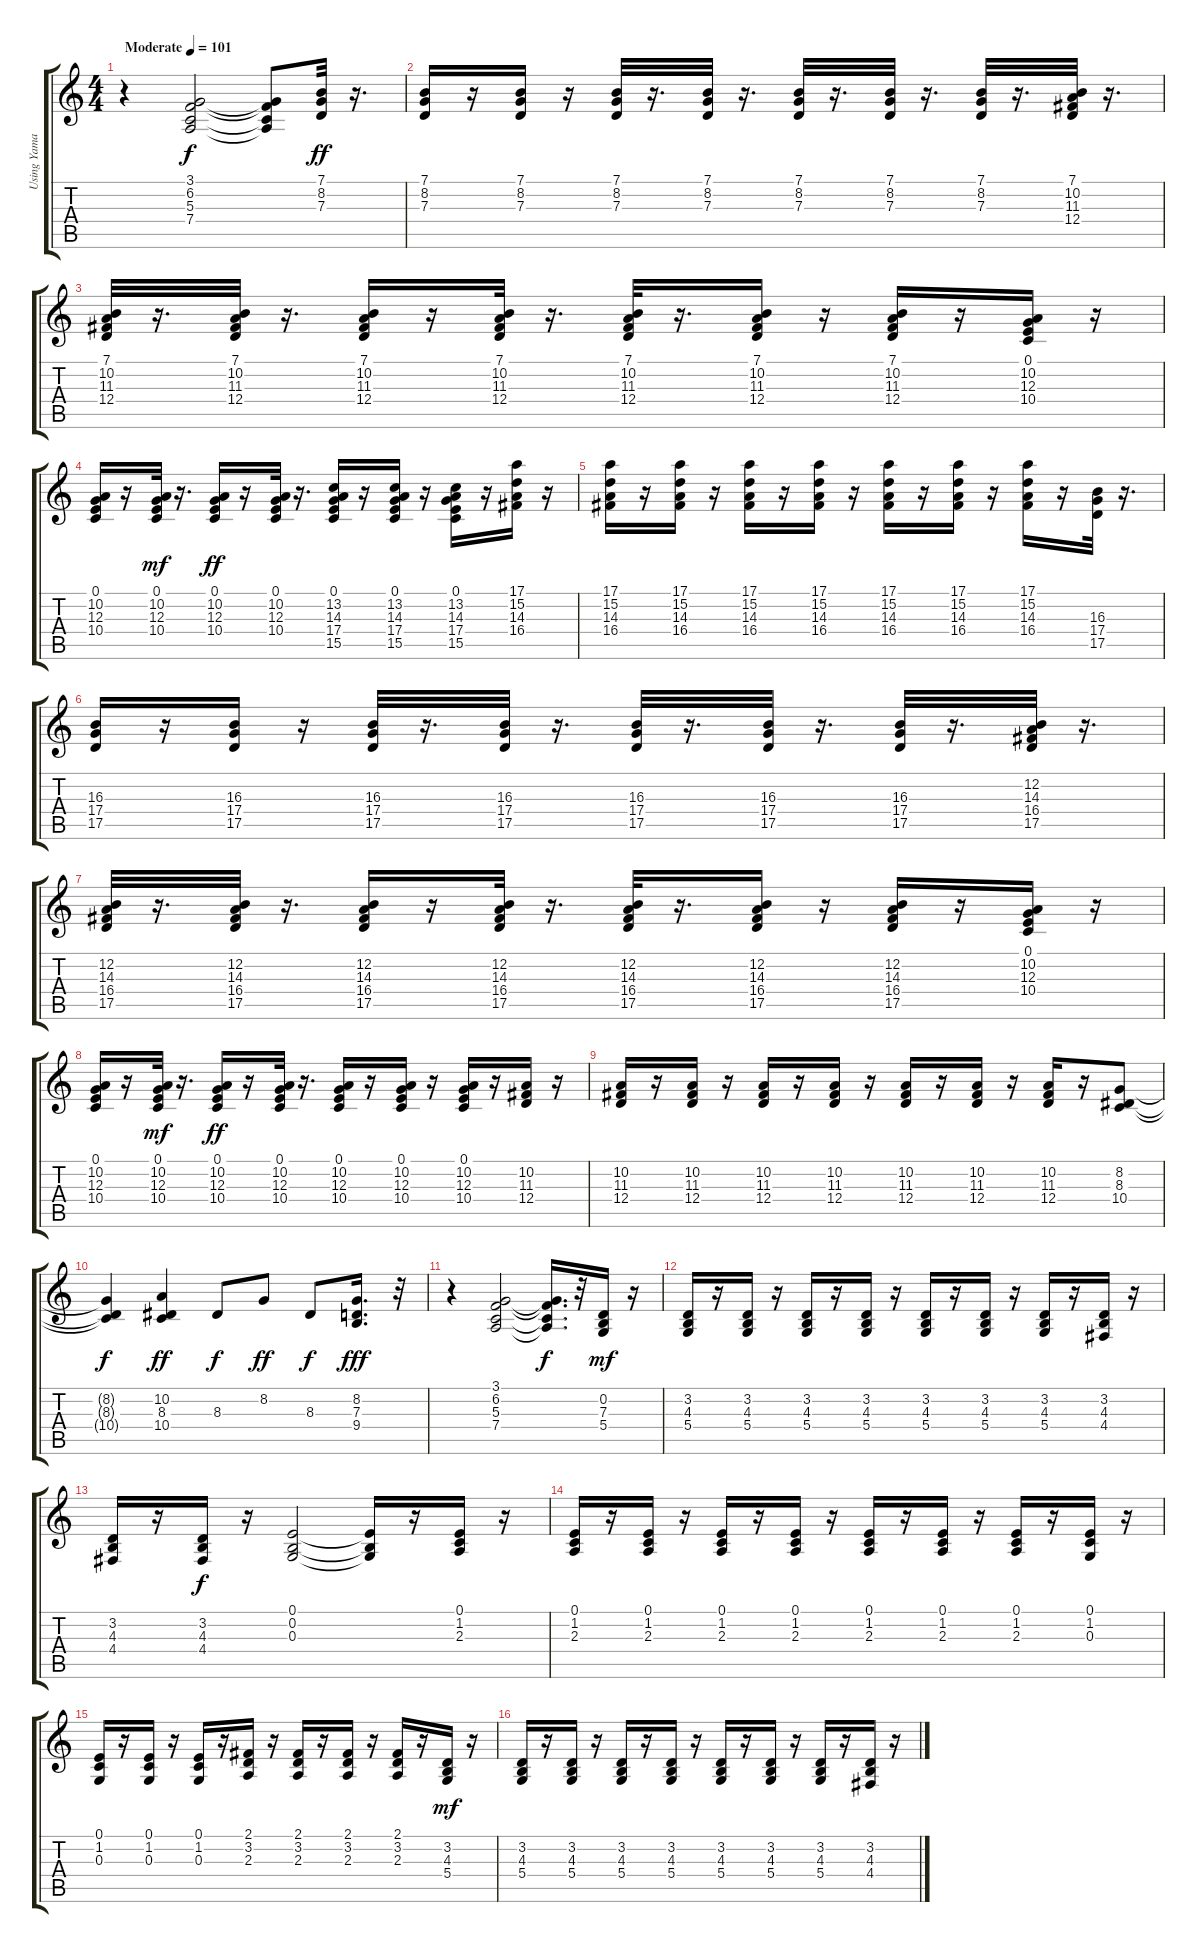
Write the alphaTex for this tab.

\track ("Using Yamaha PSR S710" "Using Yama") {instrument electricgrandpiano}
\staff {score tabs}
\tuning (E4 B3 G3 D3 A2 E2) {hide}
\ts (4 4)
\tempo (101 "Moderate")
\clef g2
\ks c
r.4{dy f instrument electricgrandpiano} (3.1 6.2 5.3 7.4).2 (3.1{t} 6.2{t} 5.3{t} 7.4{t}).8 (7.1 8.2 7.3).32{dy ff} r.16{d} |
(7.1 8.2 7.3).16 r.16 (7.1 8.2 7.3).16 r.16 (7.1 8.2 7.3).32 r.16{d} (7.1 8.2 7.3).32 r.16{d} (7.1 8.2 7.3).32 r.16{d} (7.1 8.2 7.3).32 r.16{d} (7.1 8.2 7.3).32 r.16{d} (7.1 10.2 11.3 12.4).32 r.16{d} |
(7.1 10.2 11.3 12.4).32 r.16{d} (7.1 10.2 11.3 12.4).32 r.16{d} (7.1 10.2 11.3 12.4).16 r.16 (7.1 10.2 11.3 12.4).32 r.16{d} (7.1 10.2 11.3 12.4).32 r.16{d} (7.1 10.2 11.3 12.4).16 r.16 (7.1 10.2 11.3 12.4).16 r.16 (0.1 10.2 12.3 10.4).16 r.16 |
(0.1 10.2 12.3 10.4).16 r.16 (0.1 10.2 12.3 10.4).32{dy mf} r.16{d} (0.1 10.2 12.3 10.4).16{dy ff} r.16 (0.1 10.2 12.3 10.4).32 r.16{d} (0.1 13.2 14.3 17.4 15.5).16 r.16 (0.1 13.2 14.3 17.4 15.5).16 r.16 (0.1 13.2 14.3 17.4 15.5).16 r.16 (17.1 15.2 14.3 16.4).16 r.16 |
(17.1 15.2 14.3 16.4).16 r.16 (17.1 15.2 14.3 16.4).16 r.16 (17.1 15.2 14.3 16.4).16 r.16 (17.1 15.2 14.3 16.4).16 r.16 (17.1 15.2 14.3 16.4).16 r.16 (17.1 15.2 14.3 16.4).16 r.16 (17.1 15.2 14.3 16.4).16 r.16 (16.3 17.4 17.5).32 r.16{d} |
(16.3 17.4 17.5).16 r.16 (16.3 17.4 17.5).16 r.16 (16.3 17.4 17.5).32 r.16{d} (16.3 17.4 17.5).32 r.16{d} (16.3 17.4 17.5).32 r.16{d} (16.3 17.4 17.5).32 r.16{d} (16.3 17.4 17.5).32 r.16{d} (12.2 14.3 16.4 17.5).32 r.16{d} |
(12.2 14.3 16.4 17.5).32 r.16{d} (12.2 14.3 16.4 17.5).32 r.16{d} (12.2 14.3 16.4 17.5).16 r.16 (12.2 14.3 16.4 17.5).32 r.16{d} (12.2 14.3 16.4 17.5).32 r.16{d} (12.2 14.3 16.4 17.5).16 r.16 (12.2 14.3 16.4 17.5).16 r.16 (0.1 10.2 12.3 10.4).16 r.16 |
(0.1 10.2 12.3 10.4).16 r.16 (0.1 10.2 12.3 10.4).32{dy mf} r.16{d} (0.1 10.2 12.3 10.4).16{dy ff} r.16 (0.1 10.2 12.3 10.4).32 r.16{d} (0.1 10.2 12.3 10.4).16 r.16 (0.1 10.2 12.3 10.4).16 r.16 (0.1 10.2 12.3 10.4).16 r.16 (10.2 11.3 12.4).16 r.16 |
(10.2 11.3 12.4).16 r.16 (10.2 11.3 12.4).16 r.16 (10.2 11.3 12.4).16 r.16 (10.2 11.3 12.4).16 r.16 (10.2 11.3 12.4).16 r.16 (10.2 11.3 12.4).16 r.16 (10.2 11.3 12.4).16 r.16 (8.2 8.3 10.4).8 |
(8.2{t} 8.3{t} 10.4{t}).4{dy f} (10.2 8.3 10.4).4{dy ff} 8.3.8{dy f} 8.2.8{dy ff} 8.3.8{dy f} (8.2 7.3 9.4).16{d dy fff} r.32 |
r.4 (3.1 6.2 5.3 7.4).2 (3.1{t} 6.2{t} 5.3{t} 7.4{t}).16{d dy f} r.32 (0.2 7.3 5.4).16{dy mf} r.16 |
(3.2 4.3 5.4).16 r.16 (3.2 4.3 5.4).16 r.16 (3.2 4.3 5.4).16 r.16 (3.2 4.3 5.4).16 r.16 (3.2 4.3 5.4).16 r.16 (3.2 4.3 5.4).16 r.16 (3.2 4.3 5.4).16 r.16 (3.2 4.3 4.4).16 r.16 |
(3.2 4.3 4.4).16 r.16 (3.2 4.3 4.4).16{dy f} r.16 (0.1 0.2 0.3).2 (0.1{t} 0.2{t} 0.3{t}).16 r.16 (0.1 1.2 2.3).16 r.16 |
(0.1 1.2 2.3).16 r.16 (0.1 1.2 2.3).16 r.16 (0.1 1.2 2.3).16 r.16 (0.1 1.2 2.3).16 r.16 (0.1 1.2 2.3).16 r.16 (0.1 1.2 2.3).16 r.16 (0.1 1.2 2.3).16 r.16 (0.1 1.2 0.3).16 r.16 |
(0.1 1.2 0.3).16 r.16 (0.1 1.2 0.3).16 r.16 (0.1 1.2 0.3).16 r.16 (2.1 3.2 2.3).16 r.16 (2.1 3.2 2.3).16 r.16 (2.1 3.2 2.3).16 r.16 (2.1 3.2 2.3).16 r.16 (3.2 4.3 5.4).16{dy mf} r.16 |
(3.2 4.3 5.4).16 r.16 (3.2 4.3 5.4).16 r.16 (3.2 4.3 5.4).16 r.16 (3.2 4.3 5.4).16 r.16 (3.2 4.3 5.4).16 r.16 (3.2 4.3 5.4).16 r.16 (3.2 4.3 5.4).16 r.16 (3.2 4.3 4.4).16 r.16
